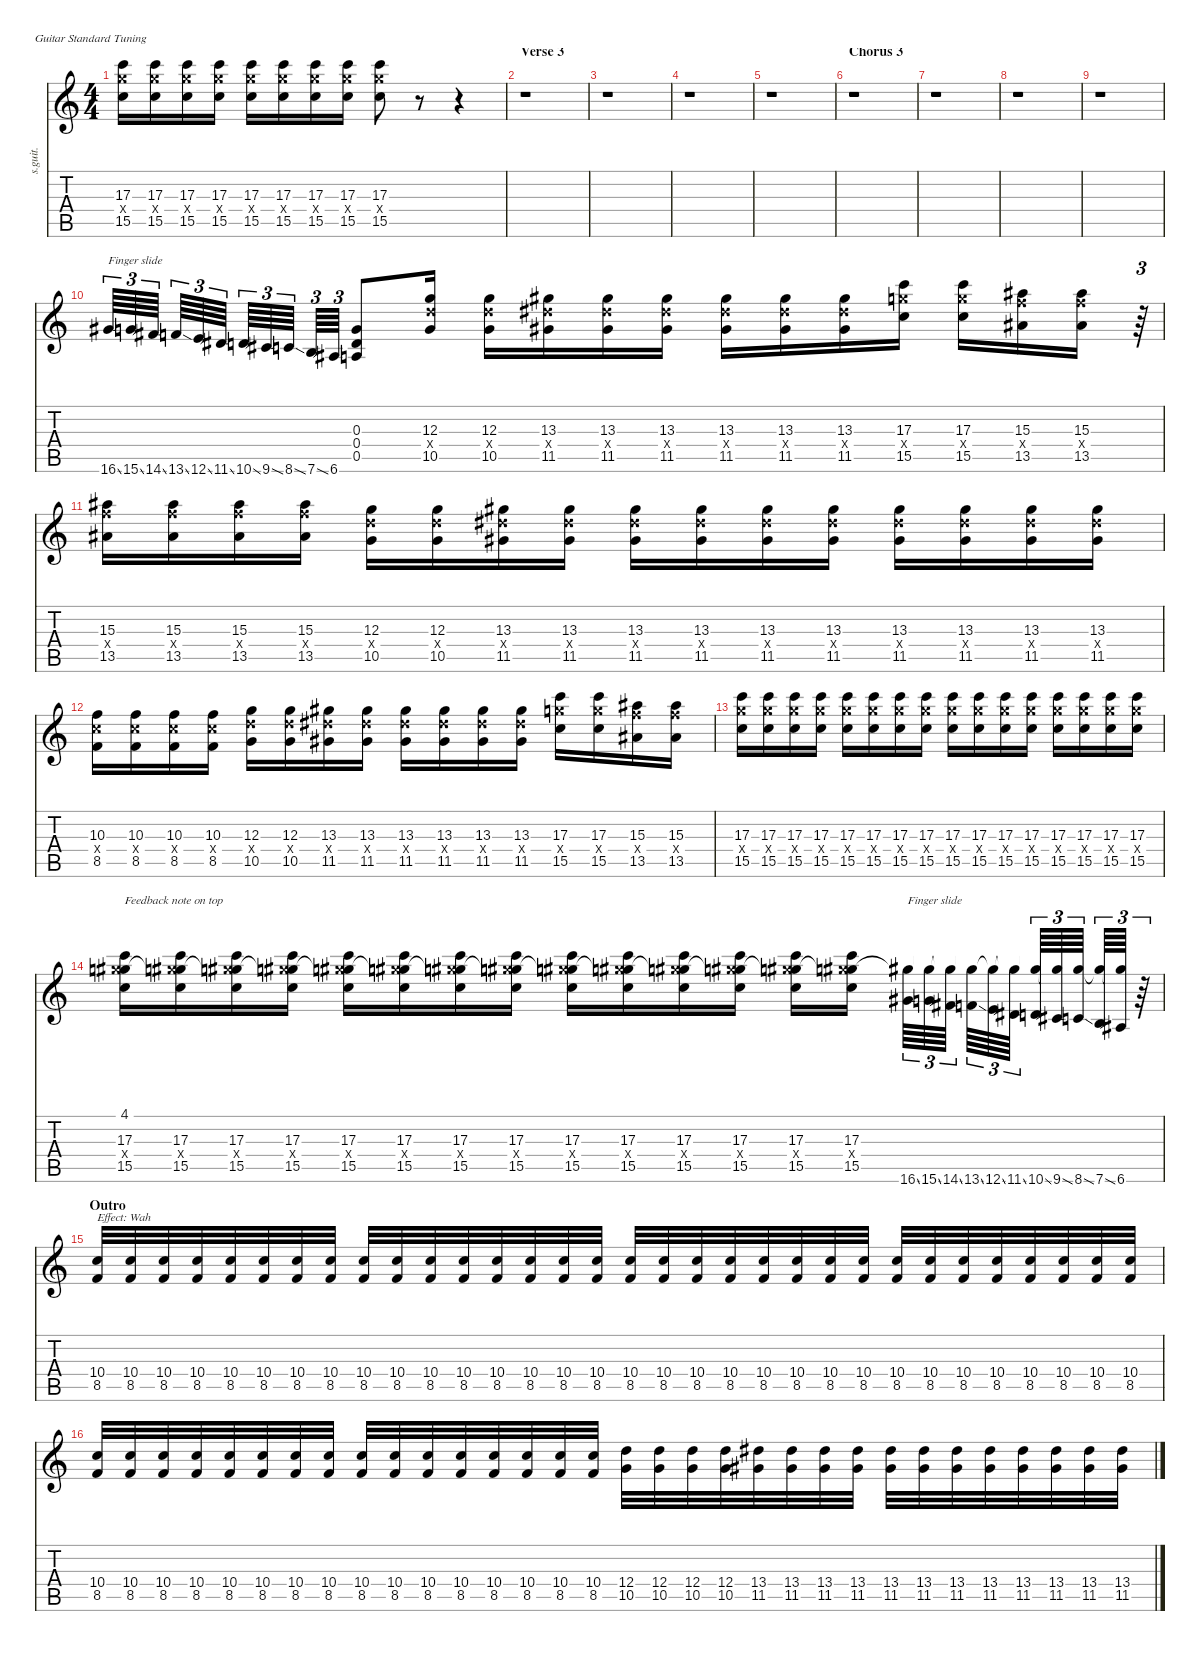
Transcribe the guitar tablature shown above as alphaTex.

\defaultSystemsLayout 4
\hideDynamics
\bracketExtendMode nobrackets
\track ("Billie Joe Amrstrong - Lead" "s.guit.") {instrument distortionguitar}
\staff {score tabs}
\tuning (E4 B3 G3 D3 A2 E2)
\ts (4 4)
\tempo (84 hide)
\clef g2
\ks c
(17.3 17.4{x} 15.5).16{lyrics (0 "") lyrics (1 "") lyrics (2 "") lyrics (3 "") lyrics (4 "") dy f} (17.3 17.4{x} 15.5).16{lyrics (0 "") lyrics (1 "") lyrics (2 "") lyrics (3 "") lyrics (4 "")} (17.3 17.4{x} 15.5).16{lyrics (0 "") lyrics (1 "") lyrics (2 "") lyrics (3 "") lyrics (4 "")} (17.3 17.4{x} 15.5).16{lyrics (0 "") lyrics (1 "") lyrics (2 "") lyrics (3 "") lyrics (4 "")} (17.3 17.4{x} 15.5).16{lyrics (0 "") lyrics (1 "") lyrics (2 "") lyrics (3 "") lyrics (4 "")} (17.3 17.4{x} 15.5).16{lyrics (0 "") lyrics (1 "") lyrics (2 "") lyrics (3 "") lyrics (4 "")} (17.3 17.4{x} 15.5).16{lyrics (0 "") lyrics (1 "") lyrics (2 "") lyrics (3 "") lyrics (4 "")} (17.3 17.4{x} 15.5).16{lyrics (0 "") lyrics (1 "") lyrics (2 "") lyrics (3 "") lyrics (4 "")} (17.3 17.4{x} 15.5).8{lyrics (0 "") lyrics (1 "") lyrics (2 "") lyrics (3 "") lyrics (4 "")} r.8 r.4 |
\section ("" "Verse 3")
r.1 |
r.1 |
r.1 |
r.1 |
\section ("" "Chorus 3")
r.1 |
r.1 |
r.1 |
r.1 |
16.6{ss acc #}.64{tu (3 2) txt "Finger slide" lyrics (0 "") lyrics (1 "") lyrics (2 "") lyrics (3 "") lyrics (4 "")} 15.6{ss}.64{tu (3 2) lyrics (0 "") lyrics (1 "") lyrics (2 "") lyrics (3 "") lyrics (4 "")} 14.6{ss acc #}.64{tu (3 2) lyrics (0 "") lyrics (1 "") lyrics (2 "") lyrics (3 "") lyrics (4 "")} 13.6{ss}.64{tu (3 2) lyrics (0 "") lyrics (1 "") lyrics (2 "") lyrics (3 "") lyrics (4 "")} 12.6{ss}.64{tu (3 2) lyrics (0 "") lyrics (1 "") lyrics (2 "") lyrics (3 "") lyrics (4 "")} 11.6{ss acc #}.64{tu (3 2) lyrics (0 "") lyrics (1 "") lyrics (2 "") lyrics (3 "") lyrics (4 "")} 10.6{ss}.64{tu (3 2) lyrics (0 "") lyrics (1 "") lyrics (2 "") lyrics (3 "") lyrics (4 "")} 9.6{ss acc #}.64{tu (3 2) lyrics (0 "") lyrics (1 "") lyrics (2 "") lyrics (3 "") lyrics (4 "")} 8.6{ss}.64{tu (3 2) lyrics (0 "") lyrics (1 "") lyrics (2 "") lyrics (3 "") lyrics (4 "")} 7.6{ss}.64{tu (3 2) lyrics (0 "") lyrics (1 "") lyrics (2 "") lyrics (3 "") lyrics (4 "")} 6.6{acc #}.64{tu (3 2) lyrics (0 "") lyrics (1 "") lyrics (2 "") lyrics (3 "") lyrics (4 "")} (0.3 0.4 0.5).8{lyrics (0 "") lyrics (1 "") lyrics (2 "") lyrics (3 "") lyrics (4 "")} (12.3 12.4{x} 10.5).16{lyrics (0 "") lyrics (1 "") lyrics (2 "") lyrics (3 "") lyrics (4 "")} (12.3 12.4{x} 10.5).16{lyrics (0 "") lyrics (1 "") lyrics (2 "") lyrics (3 "") lyrics (4 "")} (13.3{acc #} 13.4{x acc #} 11.5{acc #}).16{lyrics (0 "") lyrics (1 "") lyrics (2 "") lyrics (3 "") lyrics (4 "")} (13.3{acc #} 13.4{x acc #} 11.5{acc #}).16{lyrics (0 "") lyrics (1 "") lyrics (2 "") lyrics (3 "") lyrics (4 "")} (13.3{acc #} 13.4{x acc #} 11.5{acc #}).16{lyrics (0 "") lyrics (1 "") lyrics (2 "") lyrics (3 "") lyrics (4 "")} (13.3{acc #} 13.4{x acc #} 11.5{acc #}).16{lyrics (0 "") lyrics (1 "") lyrics (2 "") lyrics (3 "") lyrics (4 "")} (13.3{acc #} 13.4{x acc #} 11.5{acc #}).16{lyrics (0 "") lyrics (1 "") lyrics (2 "") lyrics (3 "") lyrics (4 "")} (13.3{acc #} 13.4{x acc #} 11.5{acc #}).16{lyrics (0 "") lyrics (1 "") lyrics (2 "") lyrics (3 "") lyrics (4 "")} (17.3 17.4{x} 15.5).16{lyrics (0 "") lyrics (1 "") lyrics (2 "") lyrics (3 "") lyrics (4 "")} (17.3 17.4{x} 15.5).16{lyrics (0 "") lyrics (1 "") lyrics (2 "") lyrics (3 "") lyrics (4 "")} (15.3{acc #} 15.4{x} 13.5{acc #}).16{lyrics (0 "") lyrics (1 "") lyrics (2 "") lyrics (3 "") lyrics (4 "")} (15.3{acc #} 15.4{x} 13.5{acc #}).16{lyrics (0 "") lyrics (1 "") lyrics (2 "") lyrics (3 "") lyrics (4 "")} r.64{tu (3 2)} |
(15.3{acc #} 15.4{x} 13.5{acc #}).16{lyrics (0 "") lyrics (1 "") lyrics (2 "") lyrics (3 "") lyrics (4 "")} (15.3{acc #} 15.4{x} 13.5{acc #}).16{lyrics (0 "") lyrics (1 "") lyrics (2 "") lyrics (3 "") lyrics (4 "")} (15.3{acc #} 15.4{x} 13.5{acc #}).16{lyrics (0 "") lyrics (1 "") lyrics (2 "") lyrics (3 "") lyrics (4 "")} (15.3{acc #} 15.4{x} 13.5{acc #}).16{lyrics (0 "") lyrics (1 "") lyrics (2 "") lyrics (3 "") lyrics (4 "")} (12.3 12.4{x} 10.5).16{lyrics (0 "") lyrics (1 "") lyrics (2 "") lyrics (3 "") lyrics (4 "")} (12.3 12.4{x} 10.5).16{lyrics (0 "") lyrics (1 "") lyrics (2 "") lyrics (3 "") lyrics (4 "")} (13.3{acc #} 13.4{x acc #} 11.5{acc #}).16{lyrics (0 "") lyrics (1 "") lyrics (2 "") lyrics (3 "") lyrics (4 "")} (13.3{acc #} 13.4{x acc #} 11.5{acc #}).16{lyrics (0 "") lyrics (1 "") lyrics (2 "") lyrics (3 "") lyrics (4 "")} (13.3{acc #} 13.4{x acc #} 11.5{acc #}).16{lyrics (0 "") lyrics (1 "") lyrics (2 "") lyrics (3 "") lyrics (4 "")} (13.3{acc #} 13.4{x acc #} 11.5{acc #}).16{lyrics (0 "") lyrics (1 "") lyrics (2 "") lyrics (3 "") lyrics (4 "")} (13.3{acc #} 13.4{x acc #} 11.5{acc #}).16{lyrics (0 "") lyrics (1 "") lyrics (2 "") lyrics (3 "") lyrics (4 "")} (13.3{acc #} 13.4{x acc #} 11.5{acc #}).16{lyrics (0 "") lyrics (1 "") lyrics (2 "") lyrics (3 "") lyrics (4 "")} (13.3{acc #} 13.4{x acc #} 11.5{acc #}).16{lyrics (0 "") lyrics (1 "") lyrics (2 "") lyrics (3 "") lyrics (4 "")} (13.3{acc #} 13.4{x acc #} 11.5{acc #}).16{lyrics (0 "") lyrics (1 "") lyrics (2 "") lyrics (3 "") lyrics (4 "")} (13.3{acc #} 13.4{x acc #} 11.5{acc #}).16{lyrics (0 "") lyrics (1 "") lyrics (2 "") lyrics (3 "") lyrics (4 "")} (13.3{acc #} 13.4{x acc #} 11.5{acc #}).16{lyrics (0 "") lyrics (1 "") lyrics (2 "") lyrics (3 "") lyrics (4 "")} |
(10.3 10.4{x} 8.5).16{lyrics (0 "") lyrics (1 "") lyrics (2 "") lyrics (3 "") lyrics (4 "")} (10.3 10.4{x} 8.5).16{lyrics (0 "") lyrics (1 "") lyrics (2 "") lyrics (3 "") lyrics (4 "")} (10.3 10.4{x} 8.5).16{lyrics (0 "") lyrics (1 "") lyrics (2 "") lyrics (3 "") lyrics (4 "")} (10.3 10.4{x} 8.5).16{lyrics (0 "") lyrics (1 "") lyrics (2 "") lyrics (3 "") lyrics (4 "")} (12.3 12.4{x} 10.5).16{lyrics (0 "") lyrics (1 "") lyrics (2 "") lyrics (3 "") lyrics (4 "")} (12.3 12.4{x} 10.5).16{lyrics (0 "") lyrics (1 "") lyrics (2 "") lyrics (3 "") lyrics (4 "")} (13.3{acc #} 13.4{x acc #} 11.5{acc #}).16{lyrics (0 "") lyrics (1 "") lyrics (2 "") lyrics (3 "") lyrics (4 "")} (13.3{acc #} 13.4{x acc #} 11.5{acc #}).16{lyrics (0 "") lyrics (1 "") lyrics (2 "") lyrics (3 "") lyrics (4 "")} (13.3{acc #} 13.4{x acc #} 11.5{acc #}).16{lyrics (0 "") lyrics (1 "") lyrics (2 "") lyrics (3 "") lyrics (4 "")} (13.3{acc #} 13.4{x acc #} 11.5{acc #}).16{lyrics (0 "") lyrics (1 "") lyrics (2 "") lyrics (3 "") lyrics (4 "")} (13.3{acc #} 13.4{x acc #} 11.5{acc #}).16{lyrics (0 "") lyrics (1 "") lyrics (2 "") lyrics (3 "") lyrics (4 "")} (13.3{acc #} 13.4{x acc #} 11.5{acc #}).16{lyrics (0 "") lyrics (1 "") lyrics (2 "") lyrics (3 "") lyrics (4 "")} (17.3 17.4{x} 15.5).16{lyrics (0 "") lyrics (1 "") lyrics (2 "") lyrics (3 "") lyrics (4 "")} (17.3 17.4{x} 15.5).16{lyrics (0 "") lyrics (1 "") lyrics (2 "") lyrics (3 "") lyrics (4 "")} (15.3{acc #} 15.4{x} 13.5{acc #}).16{lyrics (0 "") lyrics (1 "") lyrics (2 "") lyrics (3 "") lyrics (4 "")} (15.3{acc #} 15.4{x} 13.5{acc #}).16{lyrics (0 "") lyrics (1 "") lyrics (2 "") lyrics (3 "") lyrics (4 "")} |
(17.3 17.4{x} 15.5).16{lyrics (0 "") lyrics (1 "") lyrics (2 "") lyrics (3 "") lyrics (4 "")} (17.3 17.4{x} 15.5).16{lyrics (0 "") lyrics (1 "") lyrics (2 "") lyrics (3 "") lyrics (4 "")} (17.3 17.4{x} 15.5).16{lyrics (0 "") lyrics (1 "") lyrics (2 "") lyrics (3 "") lyrics (4 "")} (17.3 17.4{x} 15.5).16{lyrics (0 "") lyrics (1 "") lyrics (2 "") lyrics (3 "") lyrics (4 "")} (17.3 17.4{x} 15.5).16{lyrics (0 "") lyrics (1 "") lyrics (2 "") lyrics (3 "") lyrics (4 "")} (17.3 17.4{x} 15.5).16{lyrics (0 "") lyrics (1 "") lyrics (2 "") lyrics (3 "") lyrics (4 "")} (17.3 17.4{x} 15.5).16{lyrics (0 "") lyrics (1 "") lyrics (2 "") lyrics (3 "") lyrics (4 "")} (17.3 17.4{x} 15.5).16{lyrics (0 "") lyrics (1 "") lyrics (2 "") lyrics (3 "") lyrics (4 "")} (17.3 17.4{x} 15.5).16{lyrics (0 "") lyrics (1 "") lyrics (2 "") lyrics (3 "") lyrics (4 "")} (17.3 17.4{x} 15.5).16{lyrics (0 "") lyrics (1 "") lyrics (2 "") lyrics (3 "") lyrics (4 "")} (17.3 17.4{x} 15.5).16{lyrics (0 "") lyrics (1 "") lyrics (2 "") lyrics (3 "") lyrics (4 "")} (17.3 17.4{x} 15.5).16{lyrics (0 "") lyrics (1 "") lyrics (2 "") lyrics (3 "") lyrics (4 "")} (17.3 17.4{x} 15.5).16{lyrics (0 "") lyrics (1 "") lyrics (2 "") lyrics (3 "") lyrics (4 "")} (17.3 17.4{x} 15.5).16{lyrics (0 "") lyrics (1 "") lyrics (2 "") lyrics (3 "") lyrics (4 "")} (17.3 17.4{x} 15.5).16{lyrics (0 "") lyrics (1 "") lyrics (2 "") lyrics (3 "") lyrics (4 "")} (17.3 17.4{x} 15.5).16{lyrics (0 "") lyrics (1 "") lyrics (2 "") lyrics (3 "") lyrics (4 "")} |
(4.1{acc #} 17.3 17.4{x} 15.5).16{txt "Feedback note on top" lyrics (0 "") lyrics (1 "") lyrics (2 "") lyrics (3 "") lyrics (4 "") dy p} (4.1{t acc #} 17.3 17.4{x} 15.5).16{lyrics (0 "") lyrics (1 "") lyrics (2 "") lyrics (3 "") lyrics (4 "")} (4.1{t acc #} 17.3 17.4{x} 15.5).16{lyrics (0 "") lyrics (1 "") lyrics (2 "") lyrics (3 "") lyrics (4 "")} (4.1{t acc #} 17.3 17.4{x} 15.5).16{lyrics (0 "") lyrics (1 "") lyrics (2 "") lyrics (3 "") lyrics (4 "")} (4.1{t acc #} 17.3 17.4{x} 15.5).16{lyrics (0 "") lyrics (1 "") lyrics (2 "") lyrics (3 "") lyrics (4 "")} (4.1{t acc #} 17.3 17.4{x} 15.5).16{lyrics (0 "") lyrics (1 "") lyrics (2 "") lyrics (3 "") lyrics (4 "")} (4.1{t acc #} 17.3 17.4{x} 15.5).16{lyrics (0 "") lyrics (1 "") lyrics (2 "") lyrics (3 "") lyrics (4 "")} (4.1{t acc #} 17.3 17.4{x} 15.5).16{lyrics (0 "") lyrics (1 "") lyrics (2 "") lyrics (3 "") lyrics (4 "")} (4.1{t acc #} 17.3 17.4{x} 15.5).16{lyrics (0 "") lyrics (1 "") lyrics (2 "") lyrics (3 "") lyrics (4 "")} (4.1{t acc #} 17.3 17.4{x} 15.5).16{lyrics (0 "") lyrics (1 "") lyrics (2 "") lyrics (3 "") lyrics (4 "")} (4.1{t acc #} 17.3 17.4{x} 15.5).16{lyrics (0 "") lyrics (1 "") lyrics (2 "") lyrics (3 "") lyrics (4 "")} (4.1{t acc #} 17.3 17.4{x} 15.5).16{lyrics (0 "") lyrics (1 "") lyrics (2 "") lyrics (3 "") lyrics (4 "")} (4.1{t acc #} 17.3 17.4{x} 15.5).16{lyrics (0 "") lyrics (1 "") lyrics (2 "") lyrics (3 "") lyrics (4 "")} (4.1{t acc #} 17.3 17.4{x} 15.5).16{lyrics (0 "") lyrics (1 "") lyrics (2 "") lyrics (3 "") lyrics (4 "")} (4.1{t acc #} 16.6{ss acc #}).64{tu (3 2) txt "Finger slide" lyrics (0 "") lyrics (1 "") lyrics (2 "") lyrics (3 "") lyrics (4 "")} (4.1{t acc #} 15.6{ss}).64{tu (3 2) lyrics (0 "") lyrics (1 "") lyrics (2 "") lyrics (3 "") lyrics (4 "")} (4.1{t acc #} 14.6{ss acc #}).64{tu (3 2) lyrics (0 "") lyrics (1 "") lyrics (2 "") lyrics (3 "") lyrics (4 "")} (4.1{t acc #} 13.6{ss}).64{tu (3 2) lyrics (0 "") lyrics (1 "") lyrics (2 "") lyrics (3 "") lyrics (4 "")} (4.1{t acc #} 12.6{ss}).64{tu (3 2) lyrics (0 "") lyrics (1 "") lyrics (2 "") lyrics (3 "") lyrics (4 "")} (4.1{t acc #} 11.6{ss acc #}).64{tu (3 2) lyrics (0 "") lyrics (1 "") lyrics (2 "") lyrics (3 "") lyrics (4 "")} (4.1{t acc #} 10.6{ss}).64{tu (3 2) lyrics (0 "") lyrics (1 "") lyrics (2 "") lyrics (3 "") lyrics (4 "")} (4.1{t acc #} 9.6{ss acc #}).64{tu (3 2) lyrics (0 "") lyrics (1 "") lyrics (2 "") lyrics (3 "") lyrics (4 "")} (4.1{t acc #} 8.6{ss}).64{tu (3 2) lyrics (0 "") lyrics (1 "") lyrics (2 "") lyrics (3 "") lyrics (4 "")} (4.1{t acc #} 7.6{ss}).64{tu (3 2) lyrics (0 "") lyrics (1 "") lyrics (2 "") lyrics (3 "") lyrics (4 "")} (4.1{t acc #} 6.6{acc #}).64{tu (3 2) lyrics (0 "") lyrics (1 "") lyrics (2 "") lyrics (3 "") lyrics (4 "")} r.64{tu (3 2)} |
\section ("" "Outro")
(10.4 8.5).32{txt "Effect: Wah" lyrics (0 "") lyrics (1 "") lyrics (2 "") lyrics (3 "") lyrics (4 "") dy mp} (10.4 8.5).32{lyrics (0 "") lyrics (1 "") lyrics (2 "") lyrics (3 "") lyrics (4 "") dy p} (10.4 8.5).32{lyrics (0 "") lyrics (1 "") lyrics (2 "") lyrics (3 "") lyrics (4 "")} (10.4 8.5).32{lyrics (0 "") lyrics (1 "") lyrics (2 "") lyrics (3 "") lyrics (4 "")} (10.4 8.5).32{lyrics (0 "") lyrics (1 "") lyrics (2 "") lyrics (3 "") lyrics (4 "")} (10.4 8.5).32{lyrics (0 "") lyrics (1 "") lyrics (2 "") lyrics (3 "") lyrics (4 "")} (10.4 8.5).32{lyrics (0 "") lyrics (1 "") lyrics (2 "") lyrics (3 "") lyrics (4 "")} (10.4 8.5).32{lyrics (0 "") lyrics (1 "") lyrics (2 "") lyrics (3 "") lyrics (4 "")} (10.4 8.5).32{lyrics (0 "") lyrics (1 "") lyrics (2 "") lyrics (3 "") lyrics (4 "")} (10.4 8.5).32{lyrics (0 "") lyrics (1 "") lyrics (2 "") lyrics (3 "") lyrics (4 "")} (10.4 8.5).32{lyrics (0 "") lyrics (1 "") lyrics (2 "") lyrics (3 "") lyrics (4 "")} (10.4 8.5).32{lyrics (0 "") lyrics (1 "") lyrics (2 "") lyrics (3 "") lyrics (4 "")} (10.4 8.5).32{lyrics (0 "") lyrics (1 "") lyrics (2 "") lyrics (3 "") lyrics (4 "")} (10.4 8.5).32{lyrics (0 "") lyrics (1 "") lyrics (2 "") lyrics (3 "") lyrics (4 "")} (10.4 8.5).32{lyrics (0 "") lyrics (1 "") lyrics (2 "") lyrics (3 "") lyrics (4 "")} (10.4 8.5).32{lyrics (0 "") lyrics (1 "") lyrics (2 "") lyrics (3 "") lyrics (4 "")} (10.4 8.5).32{lyrics (0 "") lyrics (1 "") lyrics (2 "") lyrics (3 "") lyrics (4 "")} (10.4 8.5).32{lyrics (0 "") lyrics (1 "") lyrics (2 "") lyrics (3 "") lyrics (4 "")} (10.4 8.5).32{lyrics (0 "") lyrics (1 "") lyrics (2 "") lyrics (3 "") lyrics (4 "")} (10.4 8.5).32{lyrics (0 "") lyrics (1 "") lyrics (2 "") lyrics (3 "") lyrics (4 "")} (10.4 8.5).32{lyrics (0 "") lyrics (1 "") lyrics (2 "") lyrics (3 "") lyrics (4 "")} (10.4 8.5).32{lyrics (0 "") lyrics (1 "") lyrics (2 "") lyrics (3 "") lyrics (4 "")} (10.4 8.5).32{lyrics (0 "") lyrics (1 "") lyrics (2 "") lyrics (3 "") lyrics (4 "")} (10.4 8.5).32{lyrics (0 "") lyrics (1 "") lyrics (2 "") lyrics (3 "") lyrics (4 "")} (10.4 8.5).32{lyrics (0 "") lyrics (1 "") lyrics (2 "") lyrics (3 "") lyrics (4 "")} (10.4 8.5).32{lyrics (0 "") lyrics (1 "") lyrics (2 "") lyrics (3 "") lyrics (4 "")} (10.4 8.5).32{lyrics (0 "") lyrics (1 "") lyrics (2 "") lyrics (3 "") lyrics (4 "")} (10.4 8.5).32{lyrics (0 "") lyrics (1 "") lyrics (2 "") lyrics (3 "") lyrics (4 "")} (10.4 8.5).32{lyrics (0 "") lyrics (1 "") lyrics (2 "") lyrics (3 "") lyrics (4 "")} (10.4 8.5).32{lyrics (0 "") lyrics (1 "") lyrics (2 "") lyrics (3 "") lyrics (4 "")} (10.4 8.5).32{lyrics (0 "") lyrics (1 "") lyrics (2 "") lyrics (3 "") lyrics (4 "")} (10.4 8.5).32{lyrics (0 "") lyrics (1 "") lyrics (2 "") lyrics (3 "") lyrics (4 "")} |
(10.4 8.5).32{lyrics (0 "") lyrics (1 "") lyrics (2 "") lyrics (3 "") lyrics (4 "") dy mp} (10.4 8.5).32{lyrics (0 "") lyrics (1 "") lyrics (2 "") lyrics (3 "") lyrics (4 "") dy p} (10.4 8.5).32{lyrics (0 "") lyrics (1 "") lyrics (2 "") lyrics (3 "") lyrics (4 "")} (10.4 8.5).32{lyrics (0 "") lyrics (1 "") lyrics (2 "") lyrics (3 "") lyrics (4 "")} (10.4 8.5).32{lyrics (0 "") lyrics (1 "") lyrics (2 "") lyrics (3 "") lyrics (4 "")} (10.4 8.5).32{lyrics (0 "") lyrics (1 "") lyrics (2 "") lyrics (3 "") lyrics (4 "")} (10.4 8.5).32{lyrics (0 "") lyrics (1 "") lyrics (2 "") lyrics (3 "") lyrics (4 "")} (10.4 8.5).32{lyrics (0 "") lyrics (1 "") lyrics (2 "") lyrics (3 "") lyrics (4 "")} (10.4 8.5).32{lyrics (0 "") lyrics (1 "") lyrics (2 "") lyrics (3 "") lyrics (4 "")} (10.4 8.5).32{lyrics (0 "") lyrics (1 "") lyrics (2 "") lyrics (3 "") lyrics (4 "")} (10.4 8.5).32{lyrics (0 "") lyrics (1 "") lyrics (2 "") lyrics (3 "") lyrics (4 "")} (10.4 8.5).32{lyrics (0 "") lyrics (1 "") lyrics (2 "") lyrics (3 "") lyrics (4 "")} (10.4 8.5).32{lyrics (0 "") lyrics (1 "") lyrics (2 "") lyrics (3 "") lyrics (4 "")} (10.4 8.5).32{lyrics (0 "") lyrics (1 "") lyrics (2 "") lyrics (3 "") lyrics (4 "")} (10.4 8.5).32{lyrics (0 "") lyrics (1 "") lyrics (2 "") lyrics (3 "") lyrics (4 "")} (10.4 8.5).32{lyrics (0 "") lyrics (1 "") lyrics (2 "") lyrics (3 "") lyrics (4 "")} (12.4 10.5).32{lyrics (0 "") lyrics (1 "") lyrics (2 "") lyrics (3 "") lyrics (4 "")} (12.4 10.5).32{lyrics (0 "") lyrics (1 "") lyrics (2 "") lyrics (3 "") lyrics (4 "")} (12.4 10.5).32{lyrics (0 "") lyrics (1 "") lyrics (2 "") lyrics (3 "") lyrics (4 "")} (12.4 10.5).32{lyrics (0 "") lyrics (1 "") lyrics (2 "") lyrics (3 "") lyrics (4 "")} (13.4{acc #} 11.5{acc #}).32{lyrics (0 "") lyrics (1 "") lyrics (2 "") lyrics (3 "") lyrics (4 "")} (13.4{acc #} 11.5{acc #}).32{lyrics (0 "") lyrics (1 "") lyrics (2 "") lyrics (3 "") lyrics (4 "")} (13.4{acc #} 11.5{acc #}).32{lyrics (0 "") lyrics (1 "") lyrics (2 "") lyrics (3 "") lyrics (4 "")} (13.4{acc #} 11.5{acc #}).32{lyrics (0 "") lyrics (1 "") lyrics (2 "") lyrics (3 "") lyrics (4 "")} (13.4{acc #} 11.5{acc #}).32{lyrics (0 "") lyrics (1 "") lyrics (2 "") lyrics (3 "") lyrics (4 "")} (13.4{acc #} 11.5{acc #}).32{lyrics (0 "") lyrics (1 "") lyrics (2 "") lyrics (3 "") lyrics (4 "")} (13.4{acc #} 11.5{acc #}).32{lyrics (0 "") lyrics (1 "") lyrics (2 "") lyrics (3 "") lyrics (4 "")} (13.4{acc #} 11.5{acc #}).32{lyrics (0 "") lyrics (1 "") lyrics (2 "") lyrics (3 "") lyrics (4 "")} (13.4{acc #} 11.5{acc #}).32{lyrics (0 "") lyrics (1 "") lyrics (2 "") lyrics (3 "") lyrics (4 "")} (13.4{acc #} 11.5{acc #}).32{lyrics (0 "") lyrics (1 "") lyrics (2 "") lyrics (3 "") lyrics (4 "")} (13.4{acc #} 11.5{acc #}).32{lyrics (0 "") lyrics (1 "") lyrics (2 "") lyrics (3 "") lyrics (4 "")} (13.4{acc #} 11.5{acc #}).32{lyrics (0 "") lyrics (1 "") lyrics (2 "") lyrics (3 "") lyrics (4 "")}
